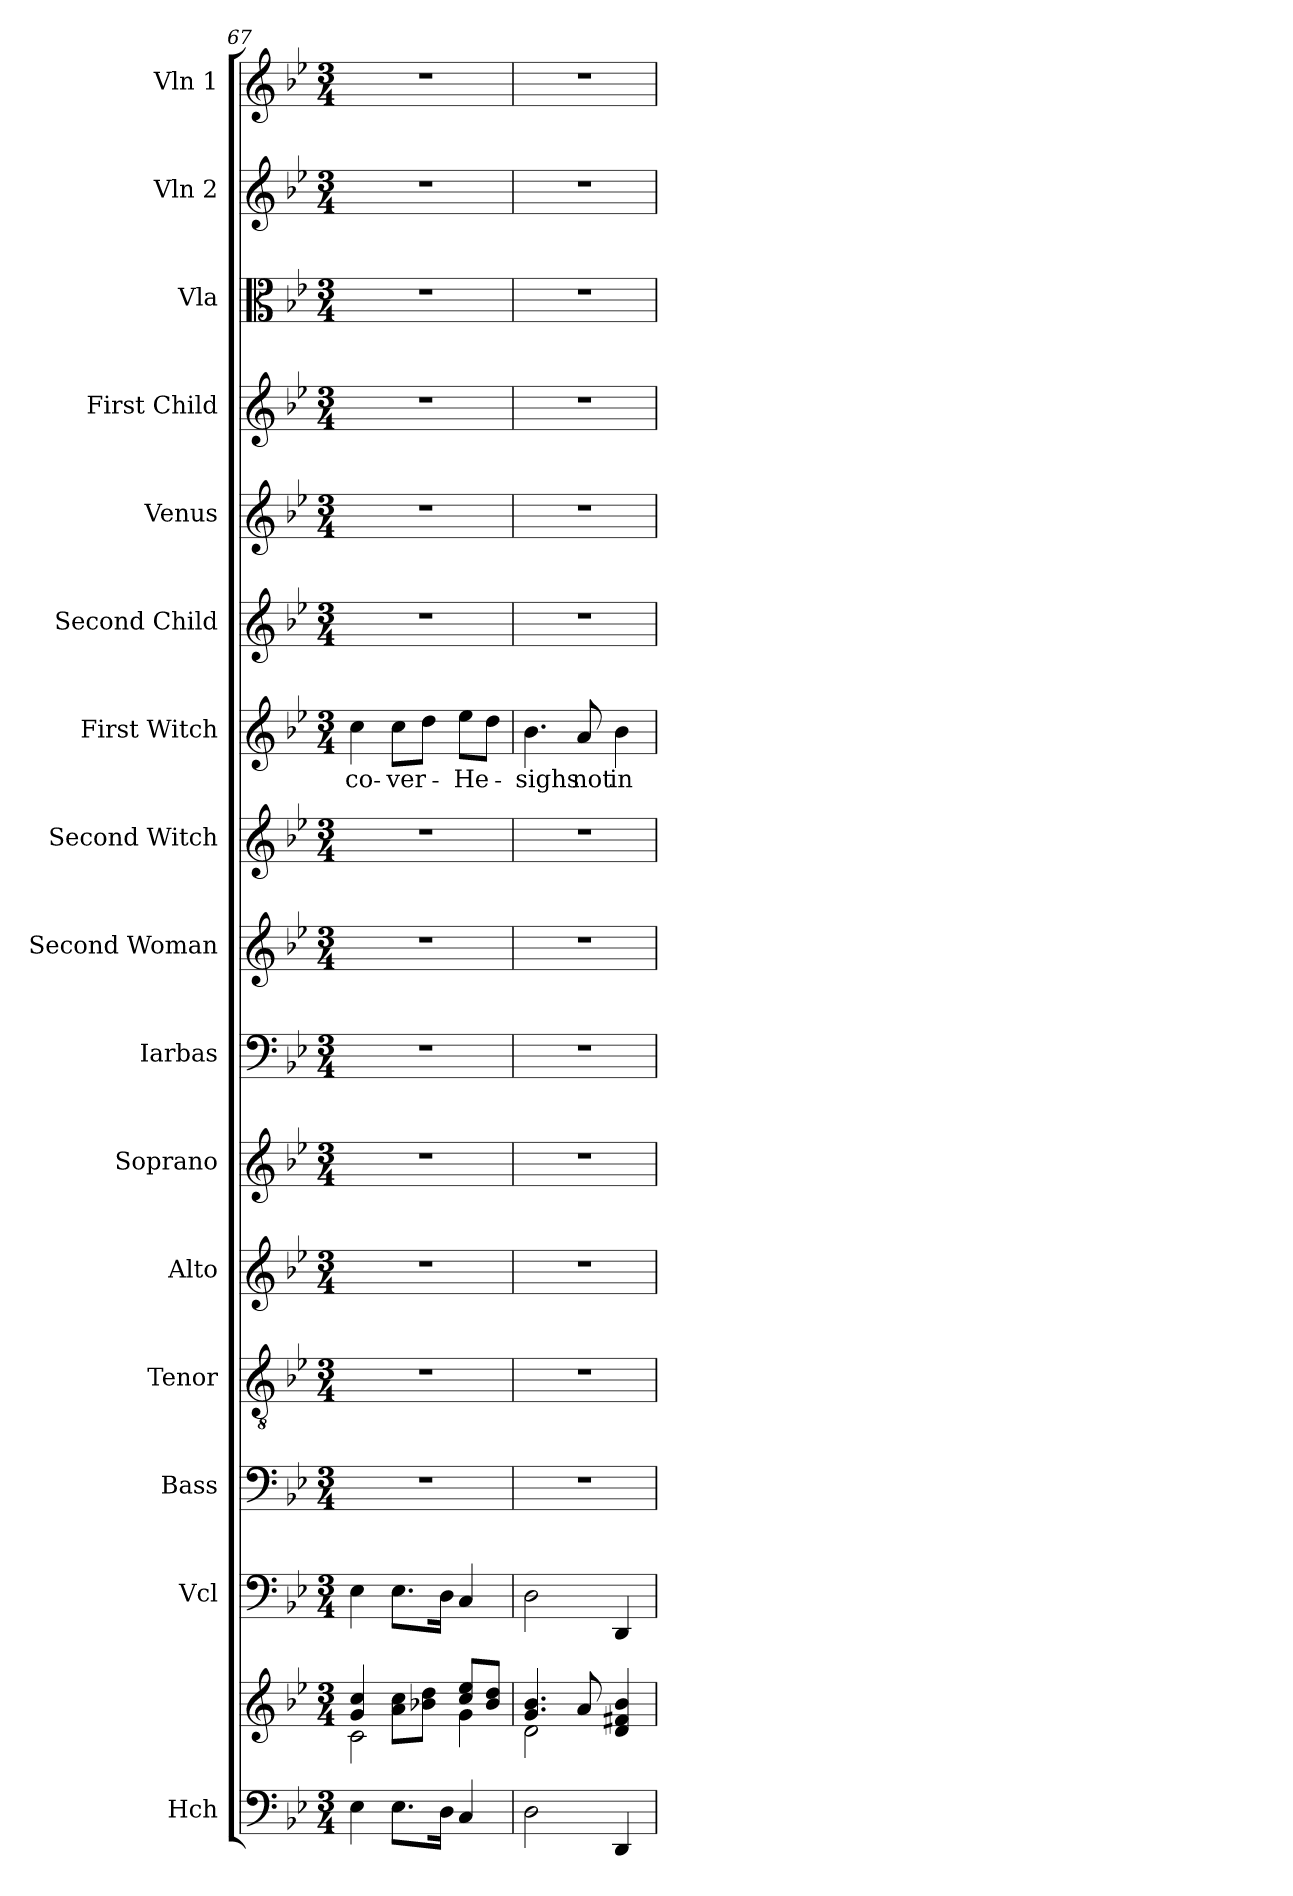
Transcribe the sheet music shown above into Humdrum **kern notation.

**kern	**kern	**kern	**kern	**kern	**kern	**kern	**kern	**kern	**kern	**kern	**text	**kern	**kern	**kern	**kern	**kern	**kern
*part16	*part16	*part15	*part14	*part13	*part12	*part11	*part10	*part9	*part8	*part7	*part7	*part6	*part5	*part4	*part3	*part2	*part1
*staff17	*staff16	*staff15	*staff14	*staff13	*staff12	*staff11	*staff10	*staff9	*staff8	*staff7	*staff7	*staff6	*staff5	*staff4	*staff3	*staff2	*staff1
*I"Hch	*	*I"Vcl	*I"Bass	*I"Tenor	*I"Alto	*I"Soprano	*I"Iarbas	*I"Second Woman	*I"Second Witch	*I"First Witch	*	*I"Second Child	*I"Venus	*I"First Child	*I"Vla	*I"Vln 2	*I"Vln 1
*I'Hch.	*	*I'Vc.	*I'B.	*I'T.	*I'A.	*I'S.	*I'I.	*I'2W	*I'W2.	*I'W1	*	*I'C2.	*I'V.	*I'C1	*I'Vla.	*I'Vln.	*I'Vln.
!!LO:PB:g=z
*clefF4	*clefG2	*clefF4	*clefF4	*clefGv2	*clefG2	*clefG2	*clefF4	*clefG2	*clefG2	*clefG2	*	*clefG2	*clefG2	*clefG2	*clefC3	*clefG2	*clefG2
*k[b-e-]	*k[b-e-]	*k[b-e-]	*k[b-e-]	*k[b-e-]	*k[b-e-]	*k[b-e-]	*k[b-e-]	*k[b-e-]	*k[b-e-]	*k[b-e-]	*	*k[b-e-]	*k[b-e-]	*k[b-e-]	*k[b-e-]	*k[b-e-]	*k[b-e-]
*M3/4	*M3/4	*M3/4	*M3/4	*M3/4	*M3/4	*M3/4	*M3/4	*M3/4	*M3/4	*M3/4	*	*M3/4	*M3/4	*M3/4	*M3/4	*M3/4	*M3/4
=67	=67	=67	=67	=67	=67	=67	=67	=67	=67	=67	=67	=67	=67	=67	=67	=67	=67
*	*^	*	*	*	*	*	*	*	*	*	*	*	*	*	*	*	*
!	!	!	!	!	!	!	!	!	!	!	!	!LO:LY:b	!	!	!	!	!	!
4E-\	4g/ 4cc/	2c\	4E-\	2.r	2.r	2.r	2.r	2.r	2.r	2.r	4cc\	-co-	2.r	2.r	2.r	2.r	2.r	2.r
!	!	!	!	!	!	!	!	!	!	!	!	!LO:LY:b	!	!	!	!	!	!
8.E-\L	8a\ 8cc\L	.	8.E-\L	.	.	.	.	.	.	.	8cc\L	-ver-	.	.	.	.	.	.
.	8b-X\ 8dd\J	.	.	.	.	.	.	.	.	.	8dd\J	.	.	.	.	.	.	.
16D\Jk	.	.	16D\Jk	.	.	.	.	.	.	.	.	.	.	.	.	.	.	.
!	!	!	!	!	!	!	!	!	!	!	!	!LO:LY:b	!	!	!	!	!	!
4C/	8cc/ 8ee-/L	4g\	4C/	.	.	.	.	.	.	.	8ee-\L	-He-	.	.	.	.	.	.
.	8b-/ 8dd/J	.	.	.	.	.	.	.	.	.	8dd\J	.	.	.	.	.	.	.
=68	=68	=68	=68	=68	=68	=68	=68	=68	=68	=68	=68	=68	=68	=68	=68	=68	=68	=68
*^	*	*	*	*	*	*	*	*	*	*	*	*	*	*	*	*	*	*
!	!	!	!	!	!	!	!	!	!	!	!	!	!LO:LY:b	!	!	!	!	!	!
2ryy	2D\	4.g/ 4.b-/	2d\	2D\	2.r	2.r	2.r	2.r	2.r	2.r	2.r	4.b-\	-sighs	2.r	2.r	2.r	2.r	2.r	2.r
!	!	!	!	!	!	!	!	!	!	!	!	!	!LO:LY:b	!	!	!	!	!	!
.	.	8a/	.	.	.	.	.	.	.	.	.	8a/	not	.	.	.	.	.	.
!	!	!	!	!	!	!	!	!	!	!	!	!	!LO:LY:b	!	!	!	!	!	!
4DD/	4ryy	4d/ 4f#X/ 4b-/	4ryy	4DD/	.	.	.	.	.	.	.	4b-\	in	.	.	.	.	.	.
*v	*v	*	*	*	*	*	*	*	*	*	*	*	*	*	*	*	*	*	*
*	*v	*v	*	*	*	*	*	*	*	*	*	*	*	*	*	*	*	*
=	=	=	=	=	=	=	=	=	=	=	=	=	=	=	=	=	=
*-	*-	*-	*-	*-	*-	*-	*-	*-	*-	*-	*-	*-	*-	*-	*-	*-	*-
